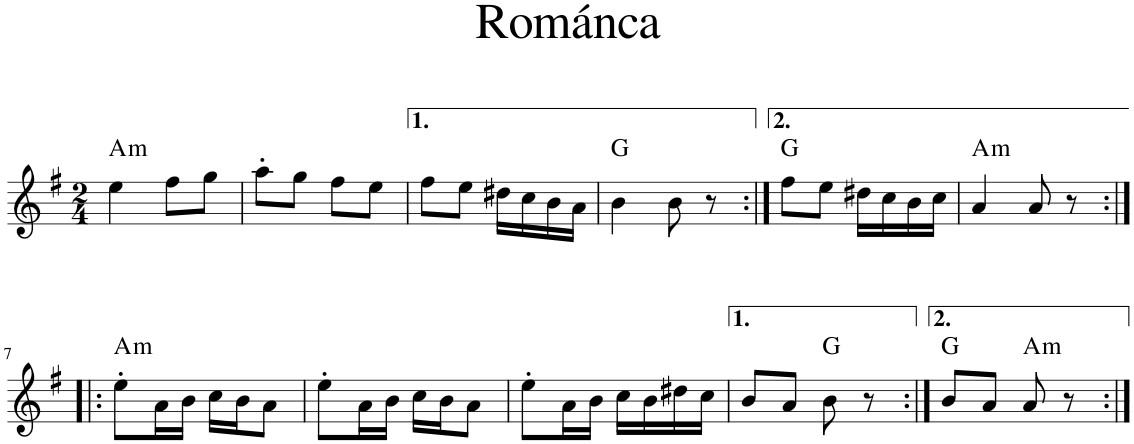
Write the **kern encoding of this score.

**kern	**harte
*part1	*part1
*staff1	*
*I"Piano	*
*I'Pno.	*
*clefG2	*
*k[f#]	*
*M2/4	*
=1	=1
!	!LO:H:kt=m
4ee\	A:min
8ff#\L	.
8gg\J	.
=2	=2
8aa'\L	.
8gg\J	.
8ff#\L	.
8ee\J	.
=3	=3
8ff#\L	.
8ee\J	.
16dd#X\LL	.
16cc\	.
16b\	.
16a\JJ	.
=4	=4
4b\	G:maj
8b\	.
8r	.
=5:|!	=5:|!
8ff#\L	G:maj
8ee\J	.
16dd#X\LL	.
16cc\	.
16b\	.
16cc\JJ	.
=6	=6
!	!LO:H:kt=m
4a/	A:min
8a/	.
8r	.
!!LO:LB:g=z
=7:|!|:	=7:|!|:
!	!LO:H:kt=m
8ee'\L	A:min
16a\L	.
16b\JJ	.
16cc\LL	.
16b\J	.
8a\J	.
=8	=8
8ee'\L	.
16a\L	.
16b\JJ	.
16cc\LL	.
16b\J	.
8a\J	.
=9	=9
8ee'\L	.
16a\L	.
16b\JJ	.
16cc\LL	.
16b\	.
16dd#X\	.
16cc\JJ	.
=10	=10
8b/L	.
8a/J	.
8b\	G:maj
8r	.
=11:|!	=11:|!
8b/L	G:maj
8a/J	.
!	!LO:H:kt=m
8a/	A:min
8r	.
=:|!	=:|!
*-	*-
